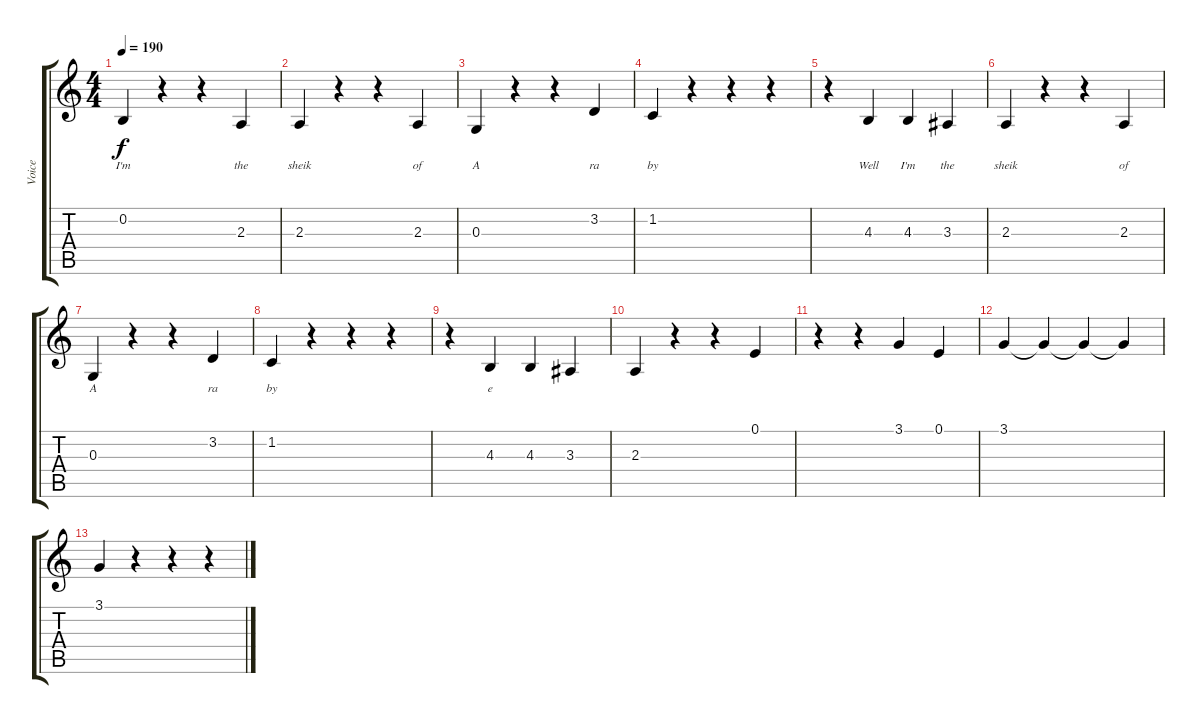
\track ("Voice" "Voice") {instrument accordion}
\staff {score tabs}
\tuning (E4 B3 G3 D3 A2 E2) {hide}
\ts (4 4)
\tempo 190
\clef g2
\ks c
0.2.4{lyrics (0 "I'm") lyrics (1 "") lyrics (2 "") lyrics (3 "") lyrics (4 "") dy f} r.4 r.4 2.3.4{lyrics (0 "the") lyrics (1 "") lyrics (2 "") lyrics (3 "") lyrics (4 "")} |
2.3.4{lyrics (0 "sheik") lyrics (1 "") lyrics (2 "") lyrics (3 "") lyrics (4 "")} r.4 r.4 2.3.4{lyrics (0 "of") lyrics (1 "") lyrics (2 "") lyrics (3 "") lyrics (4 "")} |
0.3.4{lyrics (0 "A") lyrics (1 "") lyrics (2 "") lyrics (3 "") lyrics (4 "")} r.4 r.4 3.2.4{lyrics (0 "ra") lyrics (1 "") lyrics (2 "") lyrics (3 "") lyrics (4 "")} |
1.2.4{lyrics (0 "by") lyrics (1 "") lyrics (2 "") lyrics (3 "") lyrics (4 "")} r.4 r.4 r.4 |
r.4 4.3.4{lyrics (0 "Well") lyrics (1 "") lyrics (2 "") lyrics (3 "") lyrics (4 "")} 4.3.4{lyrics (0 "I'm") lyrics (1 "") lyrics (2 "") lyrics (3 "") lyrics (4 "")} 3.3.4{lyrics (0 "the") lyrics (1 "") lyrics (2 "") lyrics (3 "") lyrics (4 "")} |
2.3.4{lyrics (0 "sheik") lyrics (1 "") lyrics (2 "") lyrics (3 "") lyrics (4 "")} r.4 r.4 2.3.4{lyrics (0 "of") lyrics (1 "") lyrics (2 "") lyrics (3 "") lyrics (4 "")} |
0.3.4{lyrics (0 "A") lyrics (1 "") lyrics (2 "") lyrics (3 "") lyrics (4 "")} r.4 r.4 3.2.4{lyrics (0 "ra") lyrics (1 "") lyrics (2 "") lyrics (3 "") lyrics (4 "")} |
1.2.4{lyrics (0 "by") lyrics (1 "") lyrics (2 "") lyrics (3 "") lyrics (4 "")} r.4 r.4 r.4 |
r.4 4.3.4{lyrics (0 "e") lyrics (1 "") lyrics (2 "") lyrics (3 "") lyrics (4 "")} 4.3.4 3.3.4 |
2.3.4 r.4 r.4 0.1.4 |
r.4 r.4 3.1.4 0.1.4 |
3.1.4 3.1{t}.4 3.1{t}.4 3.1{t}.4 |
3.1.4 r.4 r.4 r.4
